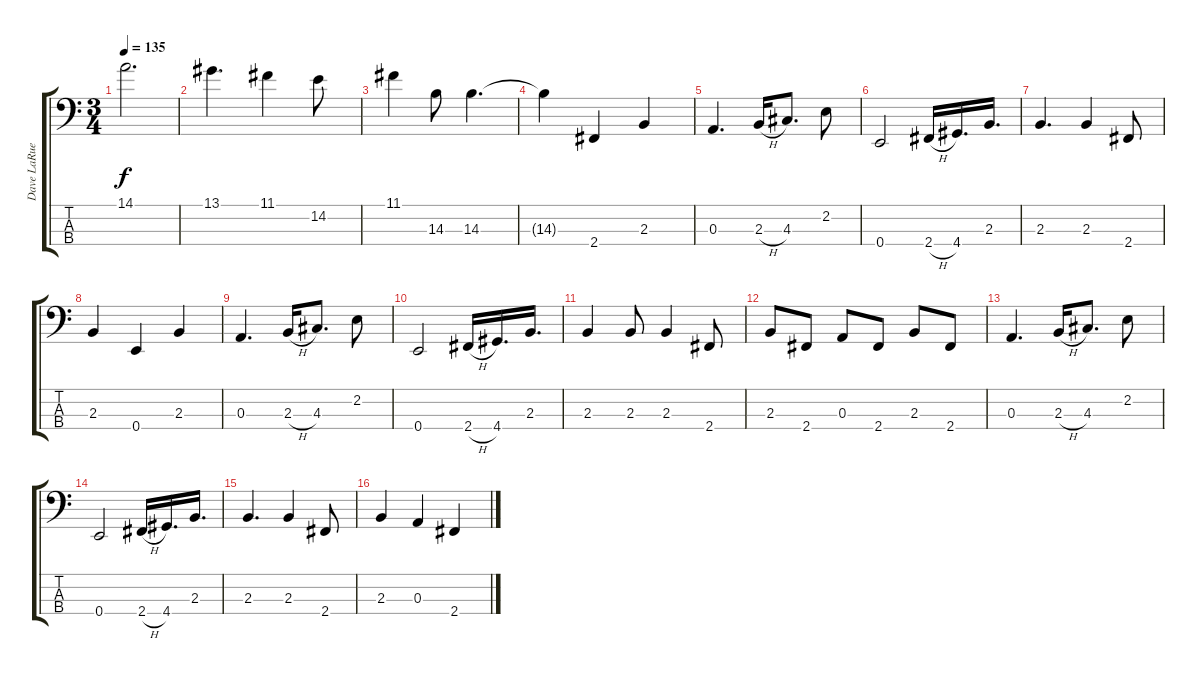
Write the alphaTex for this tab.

\track ("Dave LaRue" "Dave LaRue") {instrument electricbasspick}
\staff {score tabs}
\tuning (G2 D2 A1 E1) {hide}
\ts (3 4)
\tempo 135
\clef f4
\ks c
14.1.2{d dy f} |
13.1.4{d} 11.1.4 14.2.8 |
11.1.4 14.3.8 14.3.4{d} |
14.3{t}.4 2.4.4 2.3.4 |
0.3.4{d} 2.3{h}.16 4.3.8{d} 2.2.8 |
0.4.2 2.4{h}.16 4.4.16{d} 2.3.16{d} |
2.3.4{d} 2.3.4 2.4.8 |
2.3.4 0.4.4 2.3.4 |
0.3.4{d} 2.3{h}.16 4.3.8{d} 2.2.8 |
0.4.2 2.4{h}.16 4.4.16{d} 2.3.16{d} |
2.3.4 2.3.8 2.3.4 2.4.8 |
2.3.8 2.4.8 0.3.8 2.4.8 2.3.8 2.4.8 |
0.3.4{d} 2.3{h}.16 4.3.8{d} 2.2.8 |
0.4.2 2.4{h}.16 4.4.16{d} 2.3.16{d} |
2.3.4{d} 2.3.4 2.4.8 |
2.3.4 0.3.4 2.4.4
